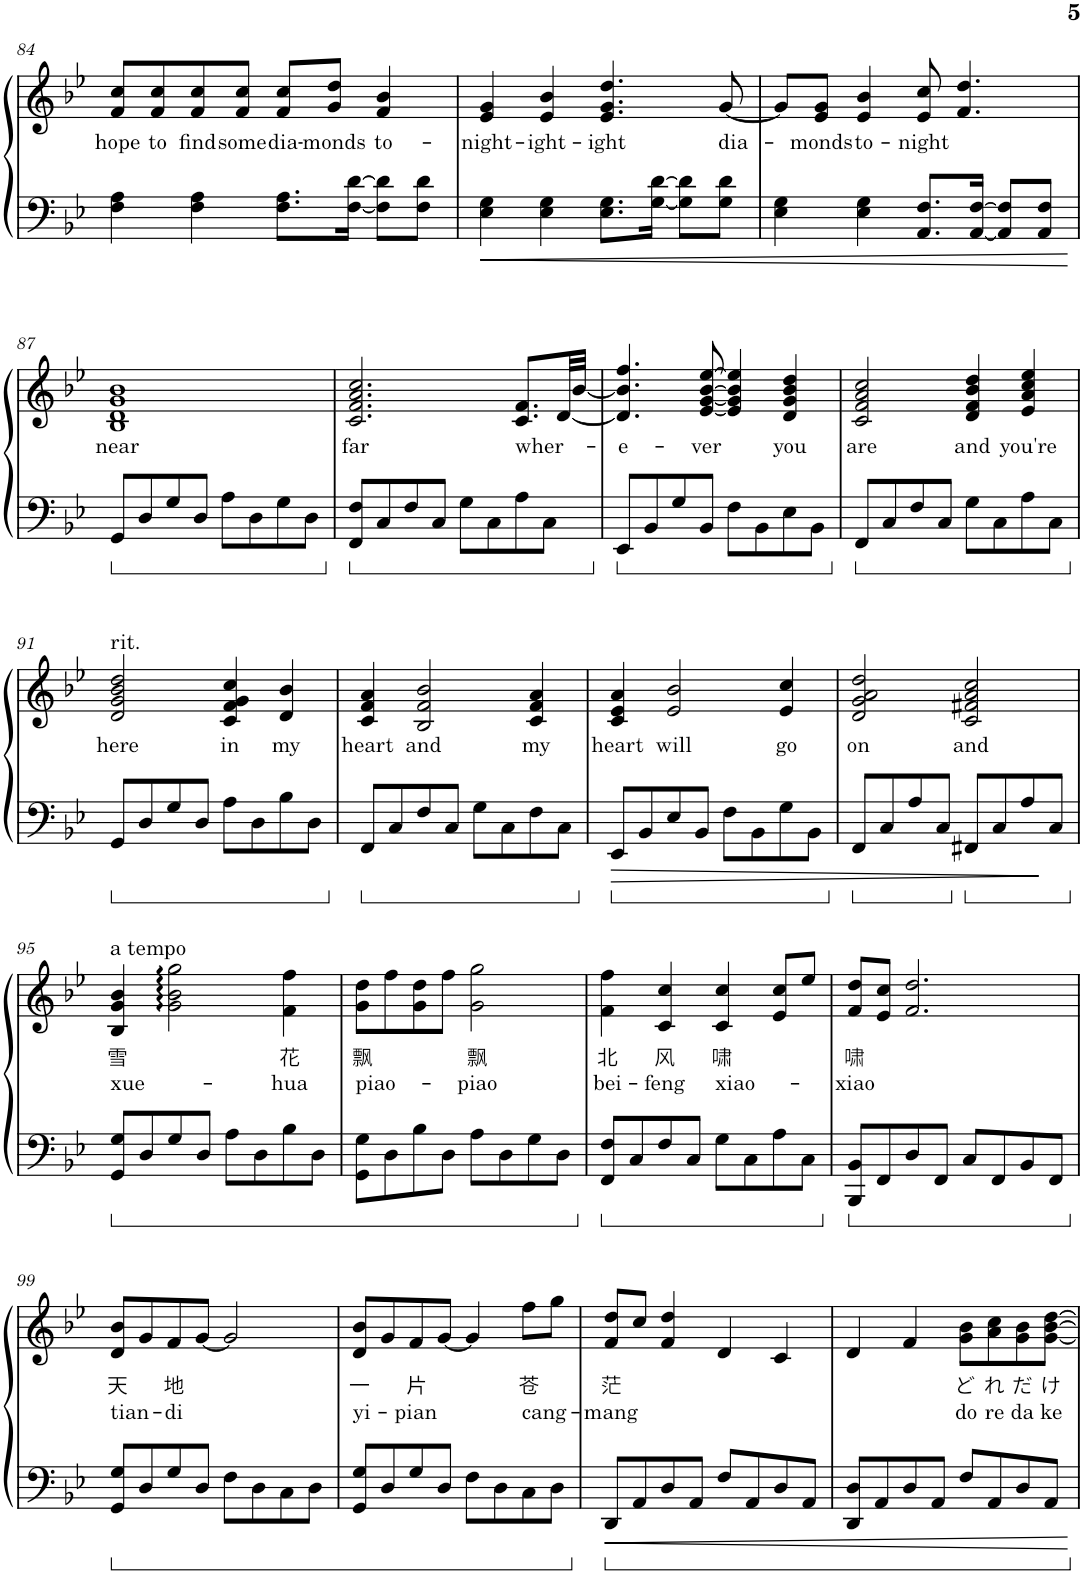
**kern	**kern	**text	**text
*part1	*part1	*part1	*part1
*staff2	*staff1	*staff1	*staff1
*I"Piano	*	*	*
*I'Pno.	*	*	*
!!LO:PB:g=z
*clefF4	*clefG2	*	*
*k[b-e-]	*k[b-e-]	*	*
*M4/4	*M4/4	*	*
=84	=84	=84	=84
!	!	!LO:LY:b	!
4F\ 4A\	8f/ 8cc/L	hope	.
!	!	!LO:LY:b	!
.	8f/ 8cc/	to	.
!	!	!LO:LY:b	!
4F\ 4A\	8f/ 8cc/	find	.
!	!	!LO:LY:b	!
.	8f/ 8cc/J	some	.
!	!	!LO:LY:b	!
8.F\ 8.A\L	8f/ 8cc/L	dia-	.
!	!	!LO:LY:b	!
.	8g/ 8dd/J	-monds	.
[16F\ [16d\Jk	.	.	.
!	!	!LO:LY:b	!
8F\] 8d\]L	4f/ 4b-/	to-	.
8F\ 8d\J	.	.	.
=85	=85	=85	=85
!	!	!LO:LY:b	!
4E-\ 4G\	4e-/ 4g/	-night-	.
!	!	!LO:LY:b	!
4E-\ 4G\	4e-/ 4b-/	-ight-	.
!	!	!LO:LY:b	!
8.E-\ 8.G\L	4.e-/ 4.g/ 4.dd/	-ight	.
[16G\ [16d\Jk	.	.	.
8G\] 8d\]L	.	.	.
!	!	!LO:LY:b	!
8G\ 8d\J	[8g/	dia-	.
=86	=86	=86	=86
4E-\ 4G\	8g/L]	.	.
!	!	!LO:LY:b	!
.	8e-/ 8g/J	-monds	.
!	!	!LO:LY:b	!
4E-\ 4G\	4e-/ 4b-/	to-	.
!	!	!LO:LY:b	!
8.AA/ 8.F/L	8e-/ 8cc/	-night	.
.	4.f/ 4.dd/	.	.
[16AA/ [16F/Jk	.	.	.
8AA/] 8F/]L	.	.	.
8AA/ 8F/J	.	.	.
!!LO:LB:g=z
=87	=87	=87	=87
!	!	!LO:LY:b	!
8GG/L	1B- 1d 1g 1b-	near	.
8D/	.	.	.
8G/	.	.	.
8D/J	.	.	.
8A\L	.	.	.
8D\	.	.	.
8G\	.	.	.
8D\J	.	.	.
=88	=88	=88	=88
!	!	!LO:LY:b	!
8FF/ 8F/L	2.c/ 2.f/ 2.a/ 2.cc/	far	.
8C/	.	.	.
8F/	.	.	.
8C/J	.	.	.
8G\L	.	.	.
8C\	.	.	.
!	!	!LO:LY:b	!
8A\	8.c/ 8.f/L	wher-	.
8C\J	.	.	.
.	[32d/LL	.	.
.	[32b-/JJJ	.	.
=89	=89	=89	=89
!	!	!LO:LY:b	!
8EE-/L	4.d/] 4.b-/] 4.ff/	-e-	.
8BB-/	.	.	.
8G/	.	.	.
!	!	!LO:LY:b	!
8BB-/J	[8e-/ [8g/ [8b-/ [8ee-/	-ver	.
8F\L	4e-/] 4g/] 4b-/] 4ee-/]	.	.
8BB-\	.	.	.
!	!	!LO:LY:b	!
8E-\	4d/ 4g/ 4b-/ 4dd/	you	.
8BB-\J	.	.	.
=90	=90	=90	=90
!	!	!LO:LY:b	!
8FF/L	2c/ 2f/ 2a/ 2cc/	are	.
8C/	.	.	.
8F/	.	.	.
8C/J	.	.	.
!	!	!LO:LY:b	!
8G\L	4d/ 4f/ 4b-/ 4dd/	and	.
8C\	.	.	.
!	!	!LO:LY:b	!
8A\	4e-/ 4a/ 4cc/ 4ee-/	you're	.
8C\J	.	.	.
!!LO:LB:g=z
=91	=91	=91	=91
!	!LO:TX:a:t=rit.	!	!
!	!	!LO:LY:b	!
8GG/L	2d/ 2g/ 2b-/ 2dd/	here	.
8D/	.	.	.
8G/	.	.	.
8D/J	.	.	.
!	!	!LO:LY:b	!
8A\L	4c/ 4f/ 4g/ 4cc/	in	.
8D\	.	.	.
!	!	!LO:LY:b	!
8B-\	4d/ 4b-/	my	.
8D\J	.	.	.
=92	=92	=92	=92
!	!	!LO:LY:b	!
8FF/L	4c/ 4f/ 4a/	heart	.
8C/	.	.	.
!	!	!LO:LY:b	!
8F/	2B-/ 2f/ 2b-/	and	.
8C/J	.	.	.
8G\L	.	.	.
8C\	.	.	.
!	!	!LO:LY:b	!
8F\	4c/ 4f/ 4a/	my	.
8C\J	.	.	.
=93	=93	=93	=93
!	!	!LO:LY:b	!
8EE-/L	4c/ 4e-/ 4a/	heart	.
8BB-/	.	.	.
!	!	!LO:LY:b	!
8E-/	2e-/ 2b-/	will	.
8BB-/J	.	.	.
8F\L	.	.	.
8BB-\	.	.	.
!	!	!LO:LY:b	!
8G\	4e-/ 4cc/	go	.
8BB-\J	.	.	.
=94	=94	=94	=94
!	!	!LO:LY:b	!
8FF/L	2d/ 2g/ 2a/ 2dd/	on	.
8C/	.	.	.
8A/	.	.	.
8C/J	.	.	.
!	!	!LO:LY:b	!
8FF#X/L	2c/ 2f#X/ 2a/ 2cc/	and	.
8C/	.	.	.
8A/	.	.	.
8C/J	.	.	.
!!LO:LB:g=z
=95	=95	=95	=95
!	!LO:TX:a:t=a tempo	!	!
!	!	!LO:LY:b	!LO:LY:b
8GG/ 8G/L	4B-/ 4g/ 4b-/	雪	xue-
8D/	.	.	.
8G/	2g\ 2b-\ 2gg\	.	.
8D/J	.	.	.
8A\L	.	.	.
8D\	.	.	.
!	!	!LO:LY:b	!LO:LY:b
8B-\	4f\ 4ff\	花	-hua
8D\J	.	.	.
=96	=96	=96	=96
!	!	!LO:LY:b	!LO:LY:b
8GG\ 8G\L	8g\ 8dd\L	飘	piao-
8D\	8ff\	.	.
8B-\	8g\ 8dd\	.	.
8D\J	8ff\J	.	.
!	!	!LO:LY:b	!LO:LY:b
8A\L	2g\ 2gg\	飘	-piao
8D\	.	.	.
8G\	.	.	.
8D\J	.	.	.
=97	=97	=97	=97
!	!	!LO:LY:b	!LO:LY:b
8FF/ 8F/L	4f\ 4ff\	北	bei-
8C/	.	.	.
!	!	!LO:LY:b	!LO:LY:b
8F/	4c/ 4cc/	风	-feng
8C/J	.	.	.
!	!	!LO:LY:b	!LO:LY:b
8G\L	4c/ 4cc/	啸	xiao-
8C\	.	.	.
8A\	8e-/ 8cc/L	.	.
8C\J	8ee-/J	.	.
=98	=98	=98	=98
!	!	!LO:LY:b	!LO:LY:b
8BBB-/ 8BB-/L	8f/ 8dd/L	啸	-xiao
8FF/	8e-/ 8cc/J	.	.
8D/	2.f/ 2.dd/	.	.
8FF/J	.	.	.
8C/L	.	.	.
8FF/	.	.	.
8BB-/	.	.	.
8FF/J	.	.	.
!!LO:LB:g=z
=99	=99	=99	=99
!	!	!LO:LY:b	!LO:LY:b
8GG/ 8G/L	8d/ 8b-/L	天	tian-
8D/	8g/	.	.
!	!	!LO:LY:b	!LO:LY:b
8G/	8f/	地	-di
8D/J	[8g/J	.	.
8F\L	2g/]	.	.
8D\	.	.	.
8C\	.	.	.
8D\J	.	.	.
=100	=100	=100	=100
!	!	!LO:LY:b	!LO:LY:b
8GG/ 8G/L	8d/ 8b-/L	一	yi-
8D/	8g/	.	.
!	!	!LO:LY:b	!LO:LY:b
8G/	8f/	片	-pian
8D/J	[8g/J	.	.
8F\L	4g/]	.	.
8D\	.	.	.
!	!	!LO:LY:b	!LO:LY:b
8C\	8ff\L	苍	cang-
8D\J	8gg\J	.	.
=101	=101	=101	=101
!	!	!LO:LY:b	!LO:LY:b
8DD/L	8f/ 8dd/L	茫	-mang
8AA/	8cc/J	.	.
8D/	4f/ 4dd/	.	.
8AA/J	.	.	.
8F/L	4d/	.	.
8AA/	.	.	.
8D/	4c/	.	.
8AA/J	.	.	.
=102	=102	=102	=102
8DD/ 8D/L	4d/	.	.
8AA/	.	.	.
8D/	4f/	.	.
8AA/J	.	.	.
!	!	!LO:LY:b	!LO:LY:b
8F/L	8g\ 8b-\L	ど	do
!	!	!LO:LY:b	!LO:LY:b
8AA/	8a\ 8cc\	れ	re
!	!	!LO:LY:b	!LO:LY:b
8D/	8g\ 8b-\	だ	da
!	!	!LO:LY:b	!LO:LY:b
8AA/J	[8g\ [8b-\ [8dd\J	け	ke
=	=	=	=
*-	*-	*-	*-
